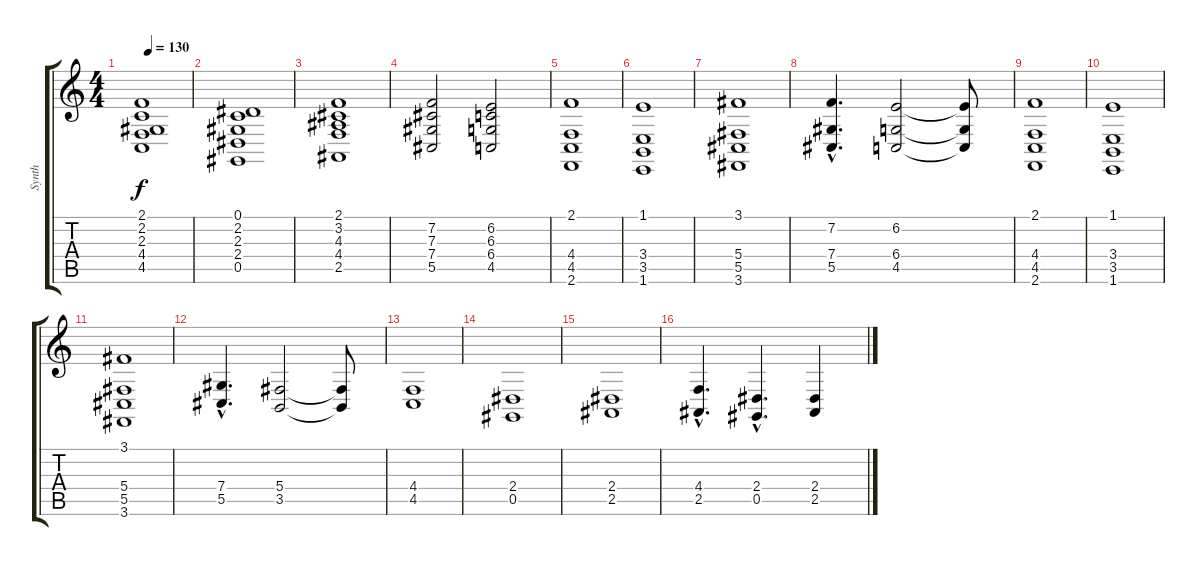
\track ("Synth" "Synth") {instrument stringensemble1}
\staff {score tabs}
\tuning (Eb4 Bb3 Gb3 Db3 Ab2 Eb2) {hide}
\ts (4 4)
\tempo 130
\clef g2
\ks c
(2.1 2.2 2.3 4.4 4.5).1{dy f} |
(0.1 2.2 2.3 2.4 0.5).1 |
(2.1 3.2 4.3 4.4 2.5).1 |
(7.2 7.3 7.4 5.5).2 (6.2 6.3 6.4 4.5).2 |
(2.1 4.4 4.5 2.6).1 |
(1.1 3.4 3.5 1.6).1 |
(3.1 5.4 5.5 3.6).1 |
(7.2{hac} 7.4{hac} 5.5{hac}).4{d} (6.2 6.4 4.5).2 (6.2{t} 6.4{t} 4.5{t}).8 |
(2.1 4.4 4.5 2.6).1 |
(1.1 3.4 3.5 1.6).1 |
(3.1 5.4 5.5 3.6).1 |
(7.4{hac} 5.5{hac}).4{d} (5.4 3.5).2 (5.4{t} 3.5{t}).8 |
(4.4 4.5).1 |
(2.4 0.5).1 |
(2.4 2.5).1 |
(4.4{hac} 2.5{hac}).4{d} (2.4{hac} 0.5{hac}).4{d} (2.4 2.5).4
